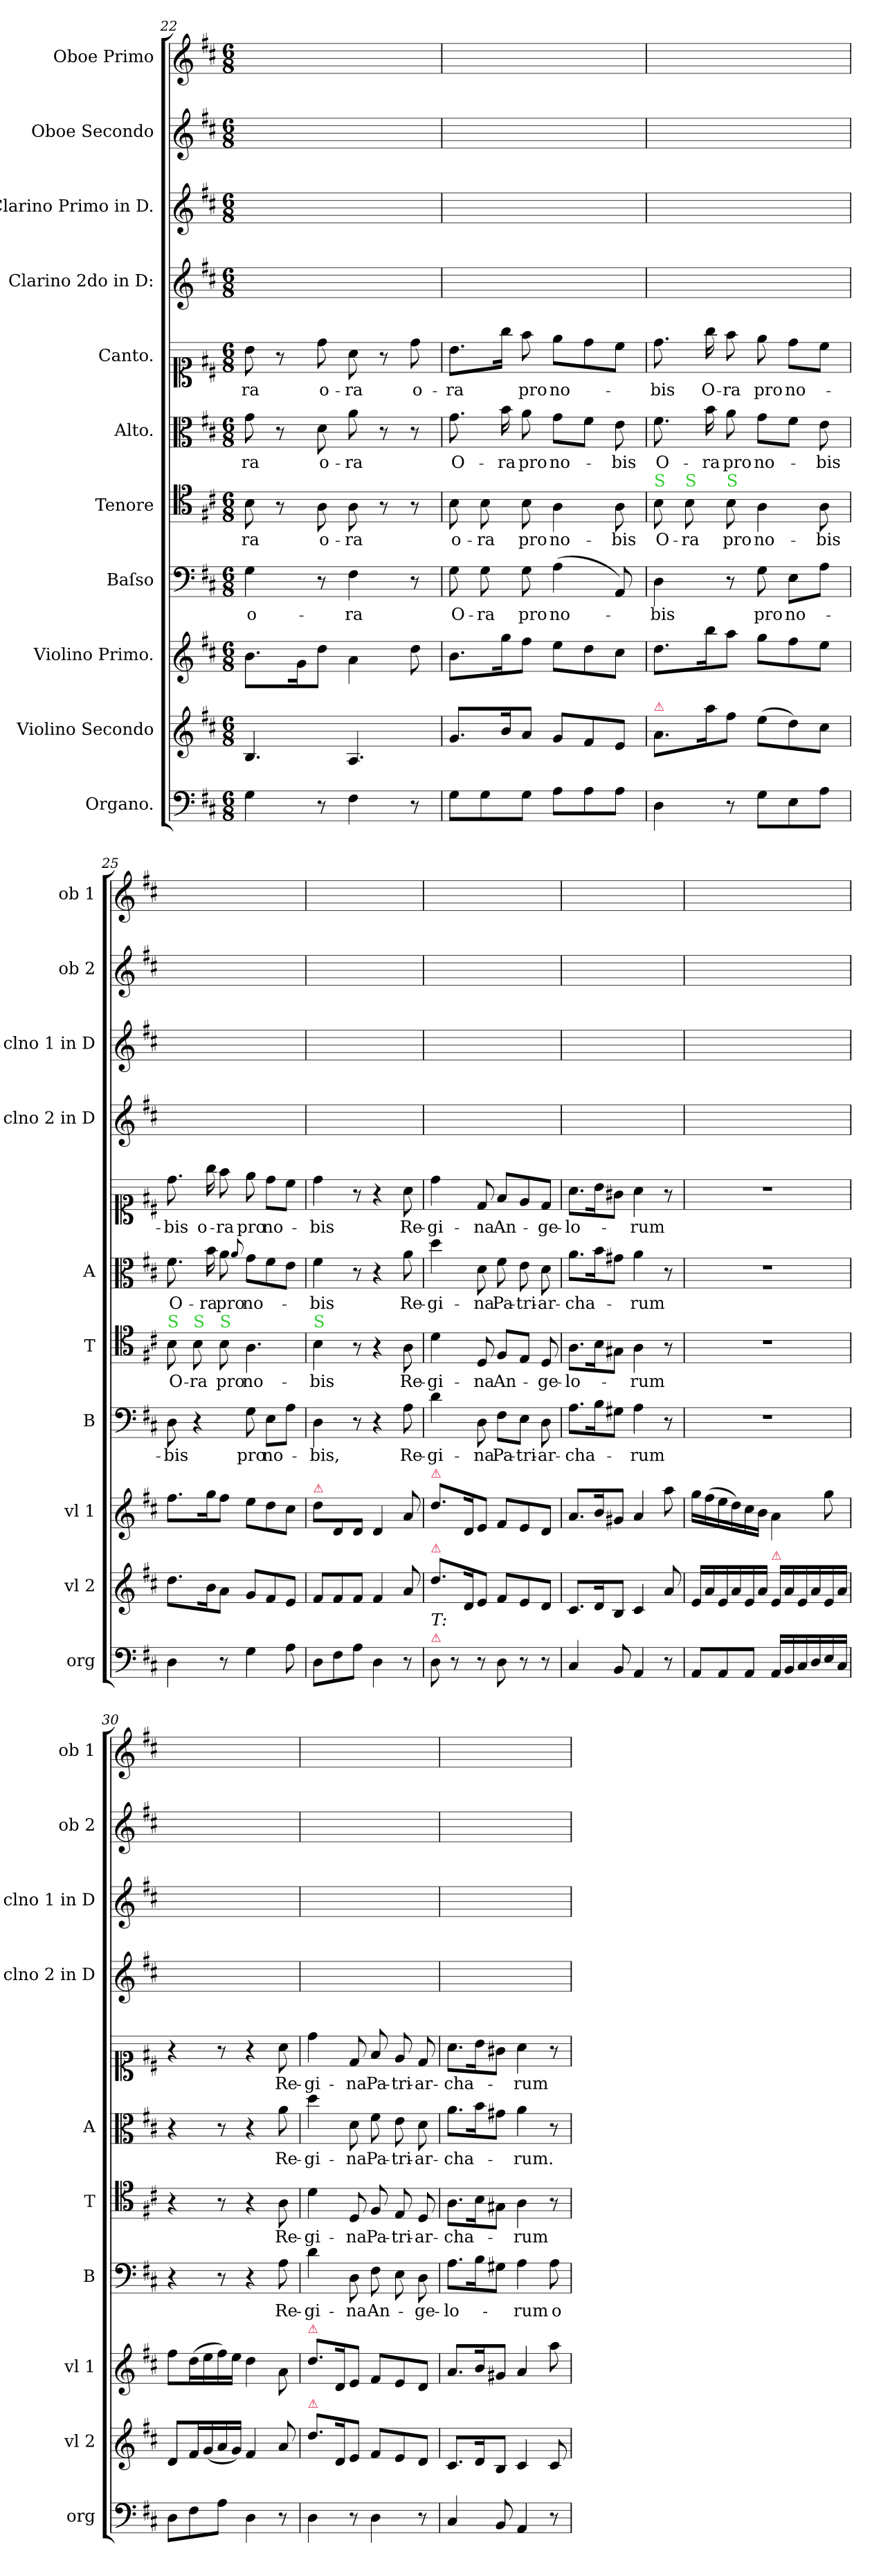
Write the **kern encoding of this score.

**kern	**kern	**kern	**dynam	**kern	**text	**kern	**text	**kern	**text	**kern	**text	**kern	**kern	**kern	**kern
*part11	*part10	*part9	*part9	*part8	*part8	*part7	*part7	*part6	*part6	*part5	*part5	*part4	*part3	*part2	*part1
*staff11	*staff10	*staff9	*staff9	*staff8	*staff8	*staff7	*staff7	*staff6	*staff6	*staff5	*staff5	*staff4	*staff3	*staff2	*staff1
*I"Organo.	*I"Violino Secondo	*I"Violino Primo.	*	*I"Baſso	*	*I"Tenore	*	*I"Alto.	*	*I"Canto.	*	*I"Clarino 2do in D:	*I"Clarino Primo in D.	*I"Oboe Secondo	*I"Oboe Primo
*I'org	*I'vl 2	*I'vl 1	*	*I'B	*	*I'T	*	*I'A	*	*	*	*I'clno 2 in D	*I'clno 1 in D	*I'ob 2	*I'ob 1
*clefF4	*clefG2	*clefG2	*	*clefF4	*	*clefC4	*	*clefC3	*	*clefC1	*	*clefG2	*clefG2	*clefG2	*clefG2
*k[f#c#]	*k[f#c#]	*k[f#c#]	*	*k[f#c#]	*	*k[f#c#]	*	*k[f#c#]	*	*k[f#c#]	*	*k[f#c#]	*k[f#c#]	*k[f#c#]	*k[f#c#]
*D:	*D:	*D:	*	*D:	*	*D:	*	*D:	*	*D:	*	*D:	*D:	*D:	*D:
*M6/8	*M6/8	*M6/8	*	*M6/8	*	*M6/8	*	*M6/8	*	*M6/8	*	*M6/8	*M6/8	*M6/8	*M6/8
=22	=22	=22	=22	=22	=22	=22	=22	=22	=22	=22	=22	=22	=22	=22	=22
!	!	!	!	!	!	!	!	!	!LO:LY:i	!	!	!	!	!	!
4G\	4.B/	8.b\L	.	4G\	o-	8B\	-ra	8g\	-ra	8b\	-ra	2.ryy	2.ryy	2.ryy	2.ryy
.	.	.	.	.	.	8r	.	8r	.	8r	.	.	.	.	.
.	.	16g\K	.	.	.	.	.	.	.	.	.	.	.	.	.
!	!	!	!	!	!	!	!	!	!LO:LY:i	!	!LO:LY:i	!	!	!	!
8r	.	8dd\J	.	8r	.	8A\	o-	8d\	o-	8dd\	o-	.	.	.	.
!	!	!	!	!	!	!	!	!	!LO:LY:i	!	!LO:LY:i	!	!	!	!
4F#\	4.A/	4a\	.	4F#\	-ra	8A\	-ra	8a\	-ra	8a\	-ra	.	.	.	.
.	.	.	.	.	.	8r	.	8r	.	8r	.	.	.	.	.
8r	.	8dd\	.	8r	.	8r	.	8r	.	8dd\	o-	.	.	.	.
=23	=23	=23	=23	=23	=23	=23	=23	=23	=23	=23	=23	=23	=23	=23	=23
8G\L	8.g/L	8.b\L	.	8G\	O-	8B\	o-	8.g\	O-	8.b\L	-ra	2.ryy	2.ryy	2.ryy	2.ryy
8G\	.	.	.	8G\	-ra	8B\	-ra	.	.	.	.	.	.	.	.
.	16b/K	16gg\K	.	.	.	.	.	16b\	-ra	16gg\Jk	.	.	.	.	.
8G\J	8a/J	8ff#\J	.	8G\	pro	8B\	pro	8a\	pro	8ff#\	pro	.	.	.	.
8A\L	8g/L	8ee\L	.	(4A\	no-	4A\	no-	8g\L	no-	8ee\L	no-	.	.	.	.
8A\	8f#/	8dd\	.	.	.	.	.	8f#\J	.	8dd\	.	.	.	.	.
8A\J	8e/J	8cc#\J	.	8AA/)	.	8A\	-bis	8e\	-bis	8cc#\J	.	.	.	.	.
=24	=24	=24	=24	=24	=24	=24	=24	=24	=24	=24	=24	=24	=24	=24	=24
!	!	!	!	!	!	!LO:TX:a:color=limegreen:t=S	!	!	!	!	!	!	!	!	!
!	!LO:TX:a:color=crimson:t=⚠	!	!	!	!	!	!	!	!	!	!	!	!	!	!
4D\	8.a/L	8.dd\L	.	4D\	-bis	8B\	O-	8.f#\	O-	8.dd\	-bis	2.ryy	2.ryy	2.ryy	2.ryy
!	!	!	!	!	!	!LO:TX:a:color=limegreen:t=S	!	!	!	!	!	!	!	!	!
.	.	.	.	.	.	8B\	-ra	.	.	.	.	.	.	.	.
.	16aa\K	16bb\K	.	.	.	.	.	16b\	-ra	16gg\	O-	.	.	.	.
!	!	!	!	!	!	!LO:TX:a:color=limegreen:t=S	!	!	!	!	!	!	!	!	!
8r	8ff#\J	8aa\J	.	8r	.	8B\	pro	8a\	pro	8ff#\	-ra	.	.	.	.
8G\L	(8ee\L	8gg\L	.	8G\	pro	4A\	no-	8g\L	no-	8ee\	pro	.	.	.	.
8E\	8dd\)	8ff#\	.	8E\L	no-	.	.	8f#\J	.	8dd\L	no-	.	.	.	.
8A\J	8cc#\J	8ee\J	.	8A\J	.	8A\	-bis	8e\	-bis	8cc#\J	.	.	.	.	.
=25	=25	=25	=25	=25	=25	=25	=25	=25	=25	=25	=25	=25	=25	=25	=25
!	!	!	!	!	!	!LO:TX:a:color=limegreen:t=S	!	!	!	!	!	!	!	!	!
4D\	8.dd\L	8.ff#\L	.	8D\	-bis	8B\	O-	8.f#\	O-	8.dd\	-bis	2.ryy	2.ryy	2.ryy	2.ryy
!	!	!	!	!	!	!LO:TX:a:color=limegreen:t=S	!	!	!	!	!	!	!	!	!
.	.	.	.	4r	.	8B\	-ra	.	.	.	.	.	.	.	.
.	16b\K	16gg\K	.	.	.	.	.	16b\	-ra	16gg\	o-	.	.	.	.
!	!	!	!	!	!	!LO:TX:a:color=limegreen:t=S	!	!	!	!	!	!	!	!	!
8r	8a\J	8ff#\J	.	.	.	8B\	pro	8a\	pro	8ff#\	-ra	.	.	.	.
.	.	.	.	.	.	.	.	8qqa/	.	.	.	.	.	.	.
4G\	8g/L	8ee\L	.	8G\	pro	4.A\	no-	8g\L	no-	8ee\	pro	.	.	.	.
.	8f#/	8dd\	.	8E\L	no-	.	.	8f#\	.	8dd\L	no-	.	.	.	.
8A\	8e/J	8cc#\J	.	8A\J	.	.	.	8e\J	.	8cc#\J	.	.	.	.	.
=26	=26	=26	=26	=26	=26	=26	=26	=26	=26	=26	=26	=26	=26	=26	=26
!	!	!	!	!	!	!LO:TX:a:color=limegreen:t=S	!	!	!	!	!	!	!	!	!
!	!	!LO:TX:a:color=crimson:t=⚠	!	!	!	!	!	!	!	!	!	!	!	!	!
8D\L	8f#/L	8dd\L	.	4D\	-bis,	4B\	-bis	4f#\	-bis	4dd\	-bis	2.ryy	2.ryy	2.ryy	2.ryy
8F#\	8f#/	8d/	.	.	.	.	.	.	.	.	.	.	.	.	.
8A\J	8f#/J	8d/J	.	8r	.	8r	.	8r	.	8r	.	.	.	.	.
4D\	4f#/	4d/	.	4r	.	4r	.	4r	.	4r	.	.	.	.	.
!	!	!	!LO:DY:b	!	!	!	!	!	!	!	!	!	!	!	!
8r	8a/	8a/	for.	8A\	Re-	8A\	Re-	8a\	Re-	8a\	Re-	.	.	.	.
=27	=27	=27	=27	=27	=27	=27	=27	=27	=27	=27	=27	=27	=27	=27	=27
!	!	!LO:TX:a:color=crimson:t=⚠	!	!	!	!	!	!	!	!	!	!	!	!	!
!	!LO:TX:a:color=crimson:t=⚠	!	!	!	!	!	!	!	!	!	!	!	!	!	!
!LO:TX:a:color=crimson:t=⚠	!	!	!	!	!	!	!	!	!	!	!	!	!	!	!
!LO:TX:a:i:t=T&colon;	!	!	!	!	!	!	!	!	!	!	!	!	!	!	!
8D\	8.dd\L	8.dd\L	.	4d\	-gi-	4d\	-gi-	4dd\	-gi-	4dd\	-gi-	2.ryy	2.ryy	2.ryy	2.ryy
8r	.	.	.	.	.	.	.	.	.	.	.	.	.	.	.
.	16d/K	16d/K	.	.	.	.	.	.	.	.	.	.	.	.	.
8r	8e/J	8e/J	.	8D\	-na	8D/	-na	8d\	-na	8d/	-na	.	.	.	.
8D\	8f#/L	8f#/L	.	8F#\L	Pa-	8F#/L	An-	8f#\	Pa-	8f#/L	An-	.	.	.	.
8r	8e/	8e/	.	8E\J	-tri-	8E/J	.	8e\	-tri-	8e/	.	.	.	.	.
8r	8d/J	8d/J	.	8D\	-ar-	8D/	-ge-	8d\	-ar-	8d/J	-ge-	.	.	.	.
=28	=28	=28	=28	=28	=28	=28	=28	=28	=28	=28	=28	=28	=28	=28	=28
4C#/	8.c#/L	8.a/L	.	8.A\L	-cha-	8.A\L	-lo-	8.a\L	-cha-	8.a\L	-lo-	2.ryy	2.ryy	2.ryy	2.ryy
.	16d/K	16b/K	.	16B\K	.	16B\K	.	16b\K	.	16b\K	.	.	.	.	.
8BB/	8B/J	8g#X/J	.	8G#X\J	.	8G#X\J	.	8g#X\J	.	8g#X\J	.	.	.	.	.
4AA/	4c#/	4a/	.	4A\	-rum	4A\	-rum	4a\	-rum	4a\	-rum	.	.	.	.
8r	8a/	8aa\	.	8r	.	8r	.	8r	.	8r	.	.	.	.	.
=29	=29	=29	=29	=29	=29	=29	=29	=29	=29	=29	=29	=29	=29	=29	=29
8AA/L	16e/LL	16gg\LL	.	2.r	.	2.r	.	2.r	.	2.r	.	2.ryy	2.ryy	2.ryy	2.ryy
.	16a/	(16ff#\	.	.	.	.	.	.	.	.	.	.	.	.	.
8AA/	16e/	16ee\	.	.	.	.	.	.	.	.	.	.	.	.	.
.	16a/	16dd\)	.	.	.	.	.	.	.	.	.	.	.	.	.
8AA/J	16e/	16cc#\	.	.	.	.	.	.	.	.	.	.	.	.	.
.	16a/JJ	16b\JJ	.	.	.	.	.	.	.	.	.	.	.	.	.
!	!LO:TX:a:color=crimson:t=⚠	!	!	!	!	!	!	!	!	!	!	!	!	!	!
16AA/LL	16e/LL	4a\	.	.	.	.	.	.	.	.	.	.	.	.	.
16BB/	16a/	.	.	.	.	.	.	.	.	.	.	.	.	.	.
16C#/	16e/	.	.	.	.	.	.	.	.	.	.	.	.	.	.
16D/	16a/	.	.	.	.	.	.	.	.	.	.	.	.	.	.
16E/	16e/	8gg\	.	.	.	.	.	.	.	.	.	.	.	.	.
16C#/JJ	16a/JJ	.	.	.	.	.	.	.	.	.	.	.	.	.	.
=30	=30	=30	=30	=30	=30	=30	=30	=30	=30	=30	=30	=30	=30	=30	=30
8D\L	8d/L	8ff#\L	.	4r	.	4r	.	4r	.	4r	.	2.ryy	2.ryy	2.ryy	2.ryy
8F#\	16f#/L	(16dd\L	.	.	.	.	.	.	.	.	.	.	.	.	.
.	(16g/	16ee\	.	.	.	.	.	.	.	.	.	.	.	.	.
8A\J	16a/	16ff#\)	.	8r	.	8r	.	8r	.	8r	.	.	.	.	.
.	16g/JJ)	16ee\JJ	.	.	.	.	.	.	.	.	.	.	.	.	.
4D\	4f#/	4dd\	.	4r	.	4r	.	4r	.	4r	.	.	.	.	.
8r	8a/	8a\	.	8A\	Re-	8A\	Re-	8a\	Re-	8a\	Re-	.	.	.	.
=31	=31	=31	=31	=31	=31	=31	=31	=31	=31	=31	=31	=31	=31	=31	=31
!	!	!LO:TX:a:color=crimson:t=⚠	!	!	!	!	!	!	!	!	!	!	!	!	!
!	!LO:TX:a:color=crimson:t=⚠	!	!	!	!	!	!	!	!	!	!	!	!	!	!
4D\	8.dd\L	8.dd\L	.	4d\	-gi-	4d\	-gi-	4dd\	-gi-	4dd\	-gi-	2.ryy	2.ryy	2.ryy	2.ryy
.	16d/K	16d/K	.	.	.	.	.	.	.	.	.	.	.	.	.
8r	8e/J	8e/J	.	8D\	-na	8D/	-na	8d\	-na	8d/	-na	.	.	.	.
4D\	8f#/L	8f#/L	.	8F#\	An-	8F#/	Pa-	8f#\	Pa-	8f#/	Pa-	.	.	.	.
.	8e/	8e/	.	8E\	.	8E/	-tri-	8e\	-tri-	8e/	-tri-	.	.	.	.
8r	8d/J	8d/J	.	8D\	-ge-	8D/	-ar-	8d\	-ar-	8d/	-ar-	.	.	.	.
=32	=32	=32	=32	=32	=32	=32	=32	=32	=32	=32	=32	=32	=32	=32	=32
4C#/	8.c#/L	8.a/L	.	8.A\L	-lo-	8.A\L	-cha-	8.a\L	-cha-	8.a\L	-cha-	2.ryy	2.ryy	2.ryy	2.ryy
.	16d/K	16b/K	.	16B\K	.	16B\K	.	16b\K	.	16b\K	.	.	.	.	.
8BB/	8B/J	8g#X/J	.	8G#X\J	.	8G#X\J	.	8g#X\J	.	8g#X\J	.	.	.	.	.
!	!	!	!LO:DY:b	!	!	!	!	!	!	!	!	!	!	!	!
4AA/	4c#/	4a/	pia	4A\	-rum	4A\	-rum	4a\	-rum.	4a\	-rum	.	.	.	.
8r	8c#/	8aa\	.	8A\	o-	8r	.	8r	.	8r	.	.	.	.	.
=	=	=	=	=	=	=	=	=	=	=	=	=	=	=	=
*-	*-	*-	*-	*-	*-	*-	*-	*-	*-	*-	*-	*-	*-	*-	*-
